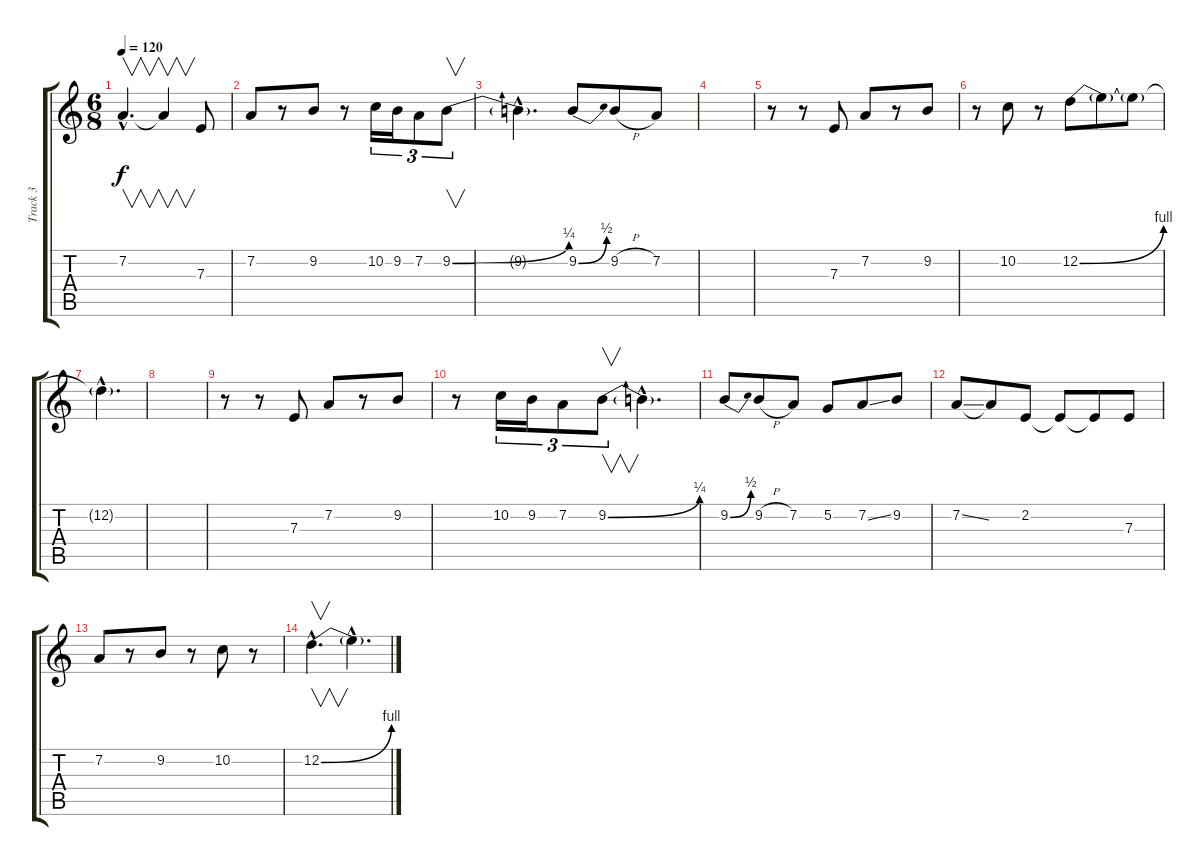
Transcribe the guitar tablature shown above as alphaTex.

\track ("Track 3" "Track 3") {instrument lead2sawtooth}
\staff {score tabs}
\tuning (D4 D4 A3 D3 A2 D2) {hide}
\ts (6 8)
\tempo 120
\clef g2
\ks c
7.2{hac}.4{v d dy f instrument lead2sawtooth} 7.2{t}.4{v} 7.3.8 |
7.2.8 r.8 9.2.8 r.8 10.2.16{tu (3 2)} 9.2.16{tu (3 2)} 7.2.8{tu (3 2)} 9.2{be (bend 0 0 60 1)}.8{v tu (3 2)} |
9.2{hac t}.4{d} 9.2{be (bend 0 0 60 2)}.8 9.2{h}.8 7.2.8 |
|
r.8 r.8 7.3.8 7.2.8 r.8 9.2.8 |
r.8 10.2.8 r.8 12.2{be (bend 0 0 60 4)}.8 12.2{t}.8 12.2{t}.8 |
12.2{hac t}.4{d} |
|
r.8 r.8 7.3.8 7.2.8 r.8 9.2.8 |
r.8 10.2.16{tu (3 2)} 9.2.16{tu (3 2)} 7.2.8{tu (3 2)} 9.2{be (bend 0 0 60 1)}.8{v tu (3 2)} 9.2{hac t}.4{d} |
9.2{be (bend 0 0 60 2)}.8 9.2{h}.8 7.2.8 5.2.8 7.2{ss}.8 9.2.8 |
7.2{ss}.8 7.2{t}.8 2.2.8 2.2{t}.8 2.2{t}.8 7.3.8 |
7.2.8 r.8 9.2.8 r.8 10.2.8 r.8 |
12.2{be (bend 0 0 60 4) hac}.4{v d} 12.2{hac t}.4{d}
